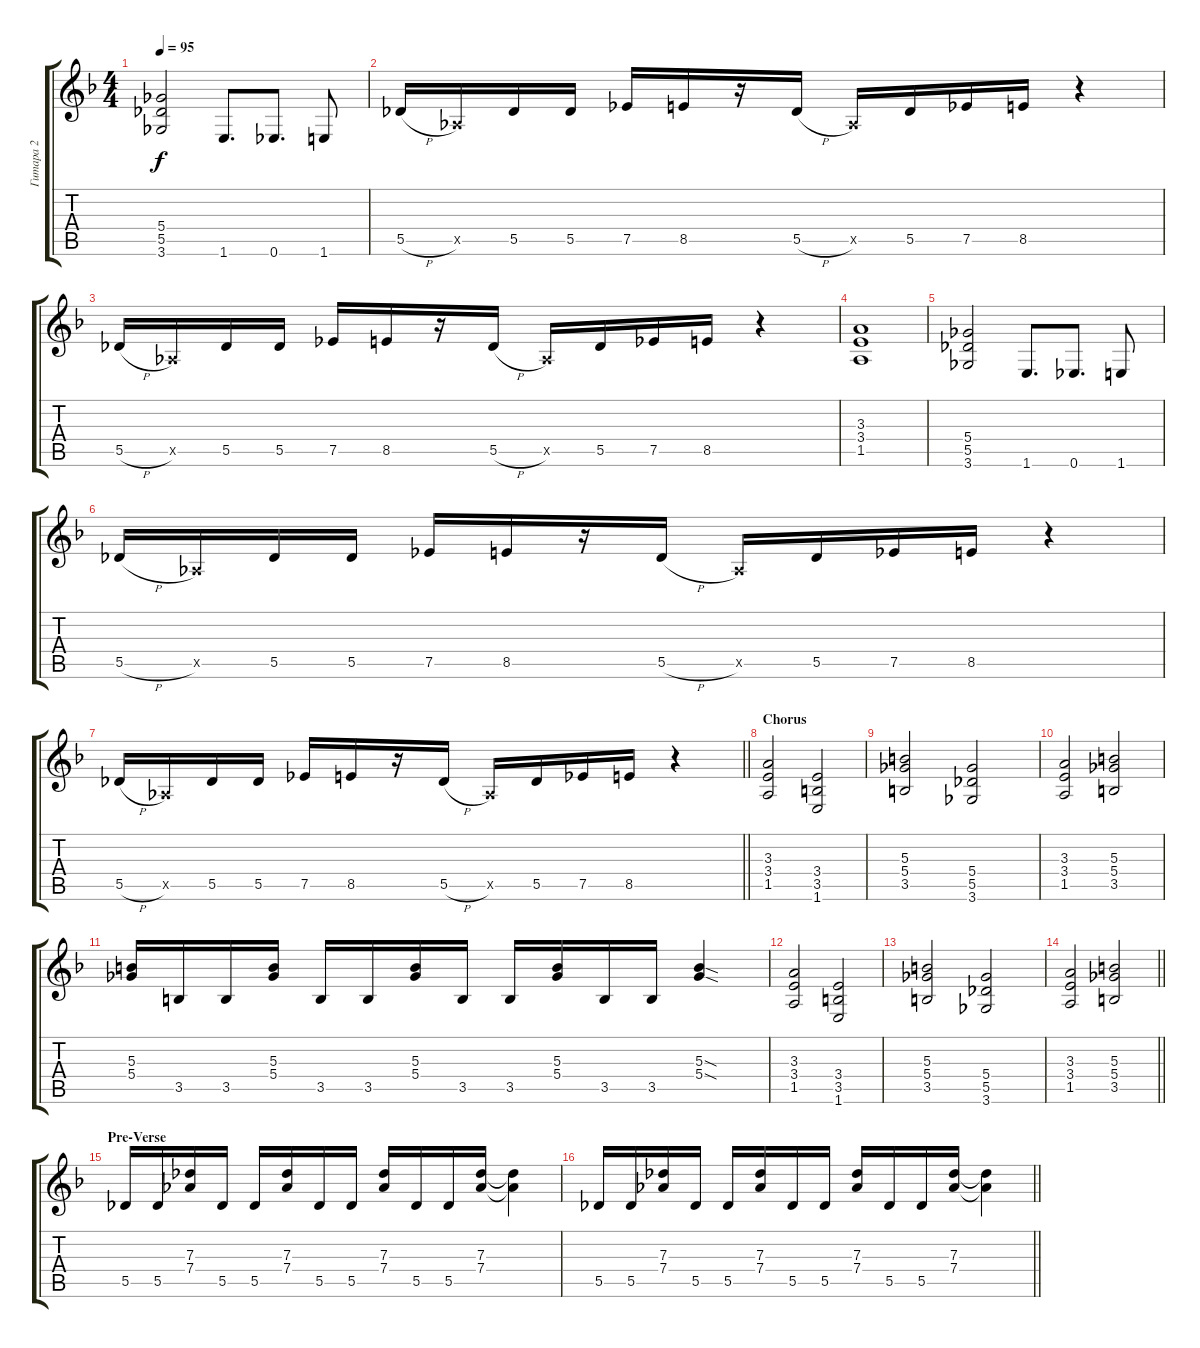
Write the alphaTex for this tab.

\track ("Гитара 2" "Гитара 2") {instrument distortionguitar}
\staff {score tabs}
\tuning (Eb4 Bb3 Gb3 Db3 Ab2 Eb2) {hide}
\ts (4 4)
\tempo 95
\clef g2
\ks dminor
(5.4 5.5 3.6).2{dy f volume 15} 1.6.8{d} 0.6.8{d} 1.6.8 |
5.5{h}.16 0.5{x}.16 5.5.16 5.5.16 7.5.16 8.5.16 r.16 5.5{h}.16 0.5{x}.16 5.5.16 7.5.16 8.5.16 r.4 |
5.5{h}.16 0.5{x}.16 5.5.16 5.5.16 7.5.16 8.5.16 r.16 5.5{h}.16 0.5{x}.16 5.5.16 7.5.16 8.5.16 r.4 |
(3.3 3.4 1.5).1{volume 13} |
(5.4 5.5 3.6).2{volume 15} 1.6.8{d} 0.6.8{d} 1.6.8 |
5.5{h}.16 0.5{x}.16 5.5.16 5.5.16 7.5.16 8.5.16 r.16 5.5{h}.16 0.5{x}.16 5.5.16 7.5.16 8.5.16 r.4 |
\barLineRight lightlight
5.5{h}.16 0.5{x}.16 5.5.16 5.5.16 7.5.16 8.5.16 r.16 5.5{h}.16 0.5{x}.16 5.5.16 7.5.16 8.5.16 r.4 |
\section ("" "Chorus")
(3.3 3.4 1.5).2{volume 13} (3.4 3.5 1.6).2 |
(5.3 5.4 3.5).2 (5.4 5.5 3.6).2 |
(3.3 3.4 1.5).2 (5.3 5.4 3.5).2 |
(5.3 5.4).16 3.5.16 3.5.16 (5.3 5.4).16 3.5.16 3.5.16 (5.3 5.4).16 3.5.16 3.5.16 (5.3 5.4).16 3.5.16 3.5.16 (5.3{sod} 5.4{sod}).4 |
(3.3 3.4 1.5).2 (3.4 3.5 1.6).2 |
(5.3 5.4 3.5).2 (5.4 5.5 3.6).2 |
\barLineRight lightlight
(3.3 3.4 1.5).2 (5.3 5.4 3.5).2 |
\section ("" "Pre-Verse")
5.5.16 5.5.16 (7.3 7.4).16 5.5.16 5.5.16 (7.3 7.4).16 5.5.16 5.5.16 (7.3 7.4).16 5.5.16 5.5.16 (7.3 7.4).16 (7.3{t} 7.4{t}).4 |
\barLineRight lightlight
5.5.16 5.5.16 (7.3 7.4).16 5.5.16 5.5.16 (7.3 7.4).16 5.5.16 5.5.16 (7.3 7.4).16 5.5.16 5.5.16 (7.3 7.4).16 (7.3{t} 7.4{t}).4
